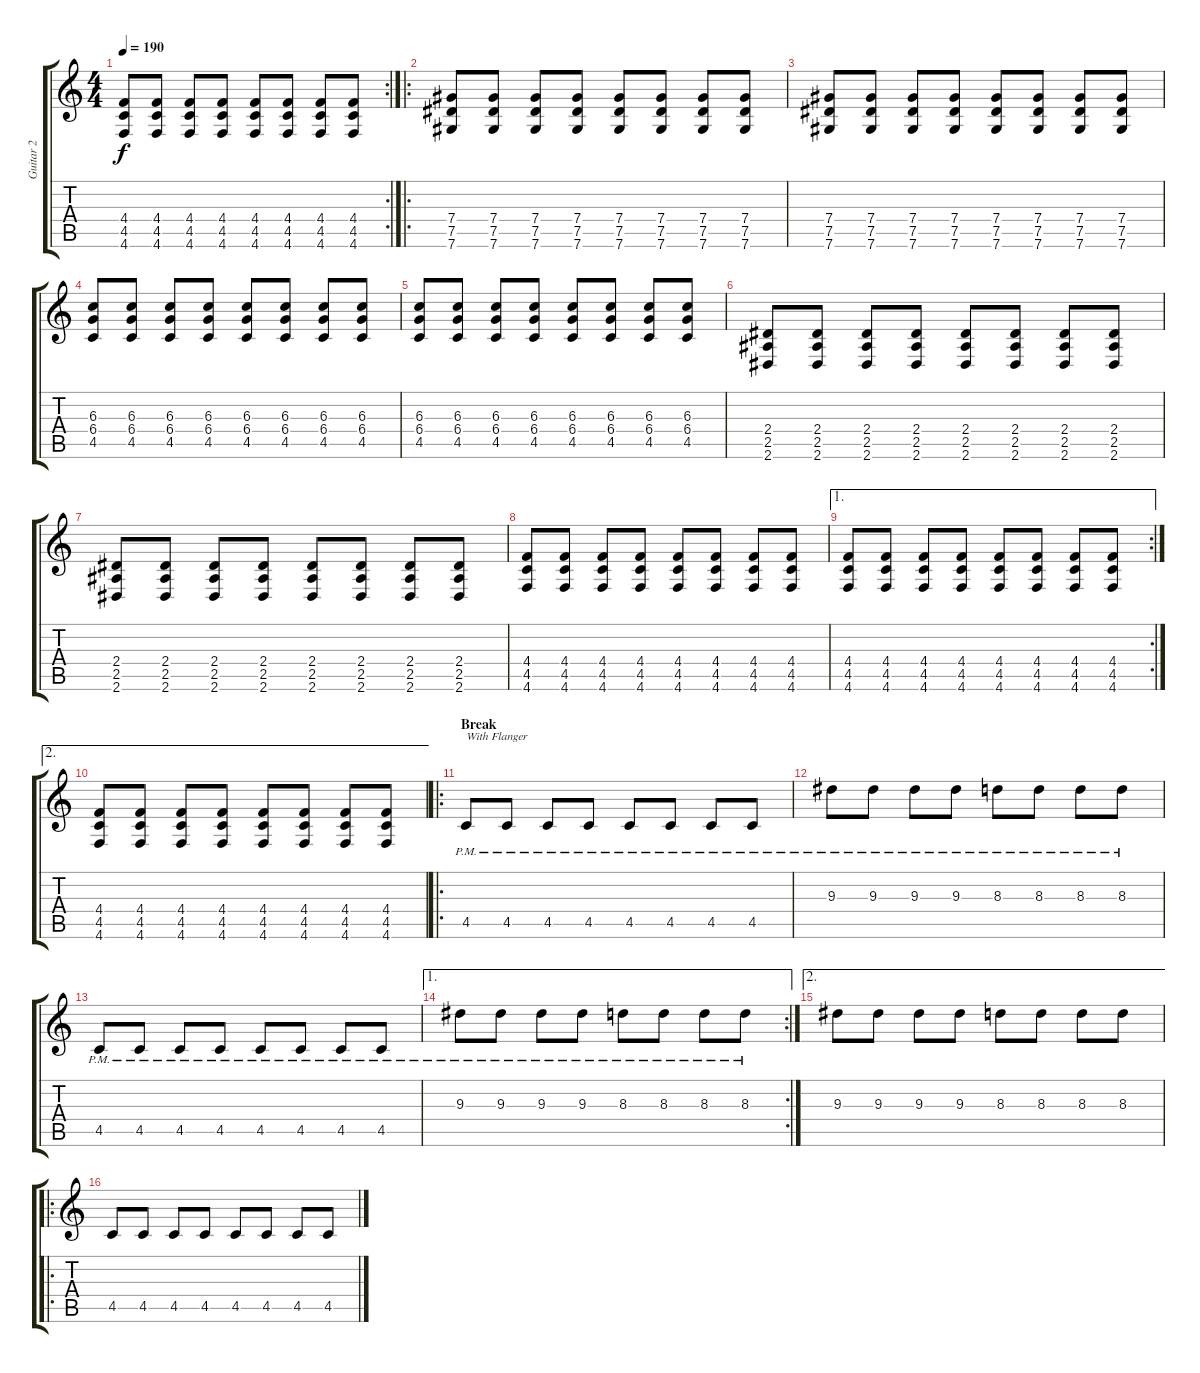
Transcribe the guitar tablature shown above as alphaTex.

\track ("Guitar 2" "Guitar 2") {instrument distortionguitar}
\staff {score tabs}
\tuning (Eb4 Bb3 Gb3 Db3 Ab2 Db2) {hide}
\rc 2
\ts (4 4)
\tempo 190
\clef g2
\ks c
(4.4 4.5 4.6).8{dy f} (4.4 4.5 4.6).8 (4.4 4.5 4.6).8 (4.4 4.5 4.6).8 (4.4 4.5 4.6).8 (4.4 4.5 4.6).8 (4.4 4.5 4.6).8 (4.4 4.5 4.6).8 |
\ro
(7.4 7.5 7.6).8 (7.4 7.5 7.6).8 (7.4 7.5 7.6).8 (7.4 7.5 7.6).8 (7.4 7.5 7.6).8 (7.4 7.5 7.6).8 (7.4 7.5 7.6).8 (7.4 7.5 7.6).8 |
(7.4 7.5 7.6).8 (7.4 7.5 7.6).8 (7.4 7.5 7.6).8 (7.4 7.5 7.6).8 (7.4 7.5 7.6).8 (7.4 7.5 7.6).8 (7.4 7.5 7.6).8 (7.4 7.5 7.6).8 |
(6.3 6.4 4.5).8 (6.3 6.4 4.5).8 (6.3 6.4 4.5).8 (6.3 6.4 4.5).8 (6.3 6.4 4.5).8 (6.3 6.4 4.5).8 (6.3 6.4 4.5).8 (6.3 6.4 4.5).8 |
(6.3 6.4 4.5).8 (6.3 6.4 4.5).8 (6.3 6.4 4.5).8 (6.3 6.4 4.5).8 (6.3 6.4 4.5).8 (6.3 6.4 4.5).8 (6.3 6.4 4.5).8 (6.3 6.4 4.5).8 |
(2.4 2.5 2.6).8 (2.4 2.5 2.6).8 (2.4 2.5 2.6).8 (2.4 2.5 2.6).8 (2.4 2.5 2.6).8 (2.4 2.5 2.6).8 (2.4 2.5 2.6).8 (2.4 2.5 2.6).8 |
(2.4 2.5 2.6).8 (2.4 2.5 2.6).8 (2.4 2.5 2.6).8 (2.4 2.5 2.6).8 (2.4 2.5 2.6).8 (2.4 2.5 2.6).8 (2.4 2.5 2.6).8 (2.4 2.5 2.6).8 |
(4.4 4.5 4.6).8 (4.4 4.5 4.6).8 (4.4 4.5 4.6).8 (4.4 4.5 4.6).8 (4.4 4.5 4.6).8 (4.4 4.5 4.6).8 (4.4 4.5 4.6).8 (4.4 4.5 4.6).8 |
\ae 1
\rc 2
(4.4 4.5 4.6).8 (4.4 4.5 4.6).8 (4.4 4.5 4.6).8 (4.4 4.5 4.6).8 (4.4 4.5 4.6).8 (4.4 4.5 4.6).8 (4.4 4.5 4.6).8 (4.4 4.5 4.6).8 |
\ae 2
(4.4 4.5 4.6).8 (4.4 4.5 4.6).8 (4.4 4.5 4.6).8 (4.4 4.5 4.6).8 (4.4 4.5 4.6).8 (4.4 4.5 4.6).8 (4.4 4.5 4.6).8 (4.4 4.5 4.6).8 |
\ro
\section ("" "Break")
4.5{pm}.8{txt "With Flanger"} 4.5{pm}.8 4.5{pm}.8 4.5{pm}.8 4.5{pm}.8 4.5{pm}.8 4.5{pm}.8 4.5{pm}.8 |
9.3{pm}.8 9.3{pm}.8 9.3{pm}.8 9.3{pm}.8 8.3{pm}.8 8.3{pm}.8 8.3{pm}.8 8.3{pm}.8 |
4.5{pm}.8 4.5{pm}.8 4.5{pm}.8 4.5{pm}.8 4.5{pm}.8 4.5{pm}.8 4.5{pm}.8 4.5{pm}.8 |
\ae 1
\rc 2
9.3{pm}.8 9.3{pm}.8 9.3{pm}.8 9.3{pm}.8 8.3{pm}.8 8.3{pm}.8 8.3{pm}.8 8.3{pm}.8 |
\ae 2
9.3.8 9.3.8 9.3.8 9.3.8 8.3.8 8.3.8 8.3.8 8.3.8 |
\ro
4.5.8 4.5.8 4.5.8 4.5.8 4.5.8 4.5.8 4.5.8 4.5.8
